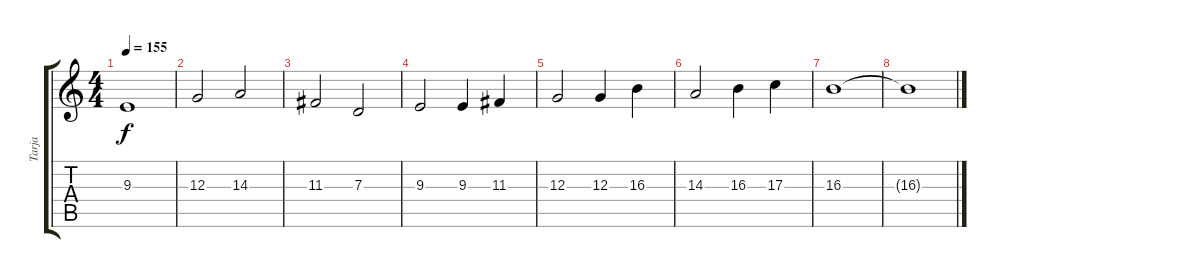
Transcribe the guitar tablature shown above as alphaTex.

\track ("Tarja" "Tarja") {instrument violin}
\staff {score tabs}
\tuning (E4 B3 G3 D3 A2 E2) {hide}
\ts (4 4)
\tempo 155
\clef g2
\ks c
9.3.1{dy f} |
12.3.2 14.3.2 |
11.3.2 7.3.2 |
9.3.2 9.3.4 11.3.4 |
12.3.2 12.3.4 16.3.4 |
14.3.2 16.3.4 17.3.4 |
16.3.1 |
16.3{t}.1
